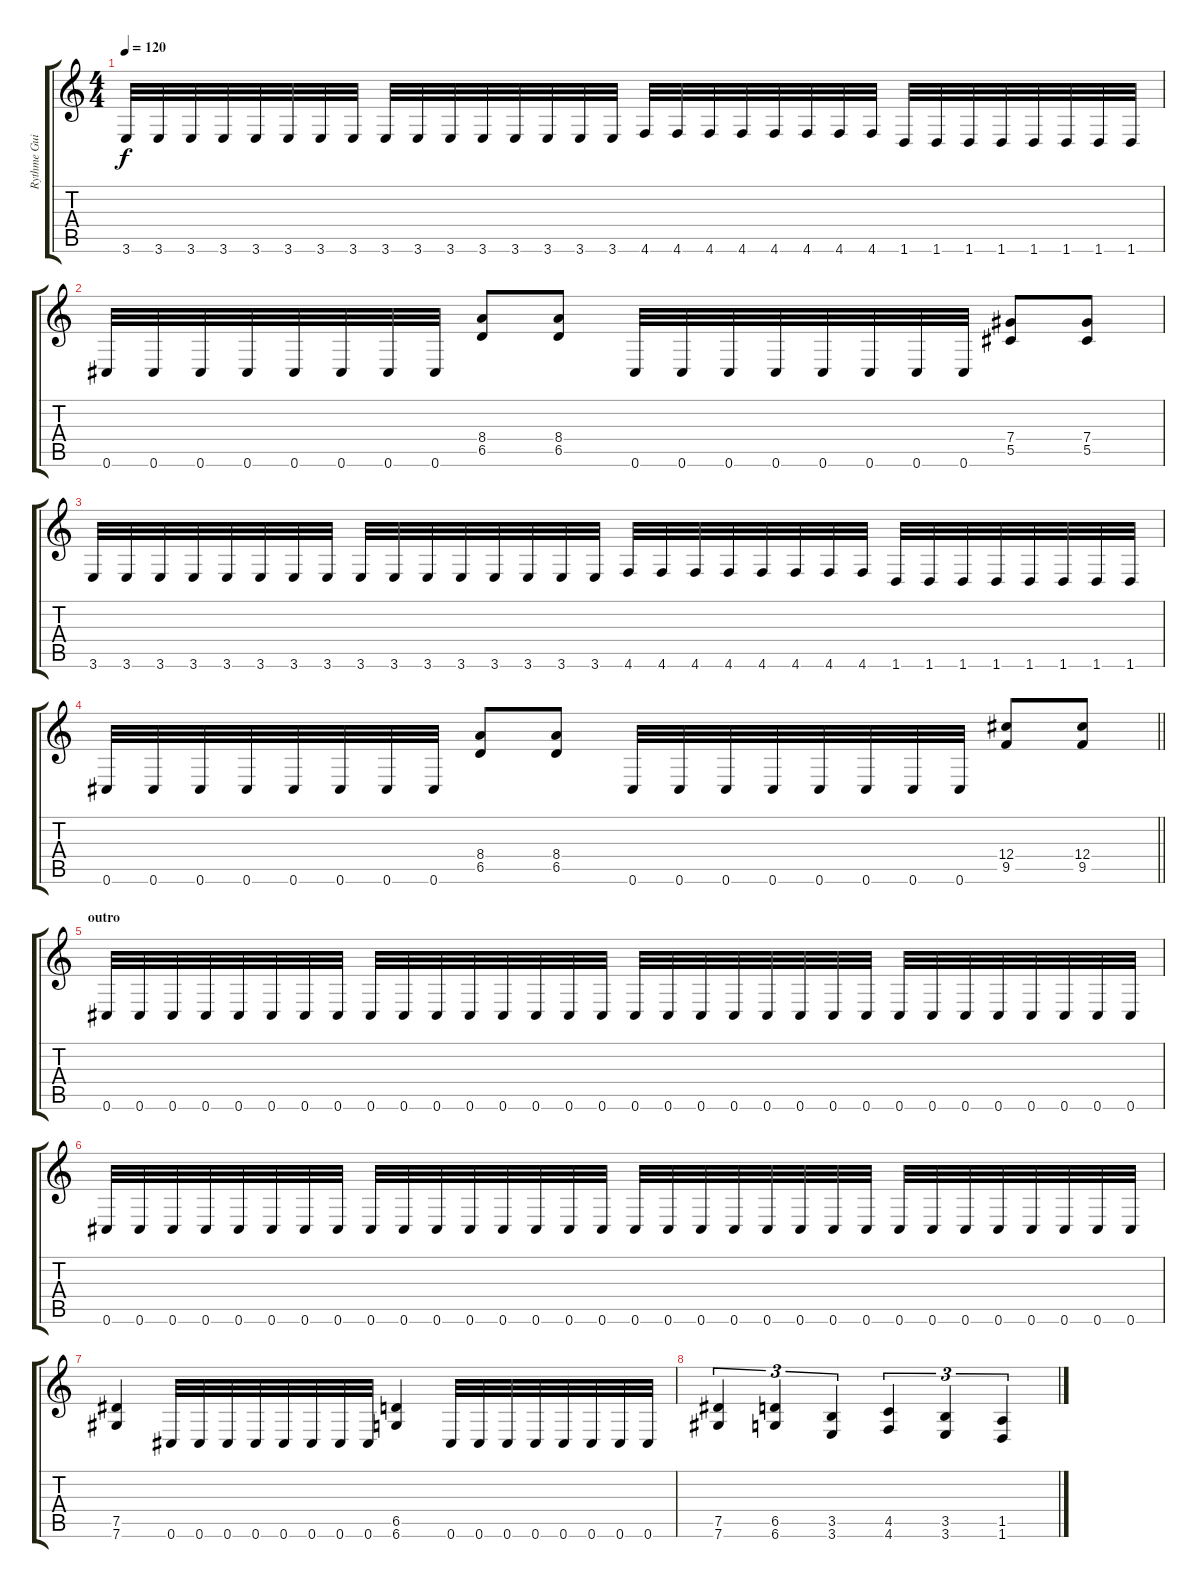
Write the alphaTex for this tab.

\track ("Rythme Guitar" "Rythme Gui") {instrument distortionguitar}
\staff {score tabs}
\tuning (Eb4 Bb3 Gb3 Db3 Ab2 Db2) {hide}
\ts (4 4)
\tempo 120
\clef g2
\ks c
3.6.32{dy f} 3.6.32 3.6.32 3.6.32 3.6.32 3.6.32 3.6.32 3.6.32 3.6.32 3.6.32 3.6.32 3.6.32 3.6.32 3.6.32 3.6.32 3.6.32 4.6.32 4.6.32 4.6.32 4.6.32 4.6.32 4.6.32 4.6.32 4.6.32 1.6.32 1.6.32 1.6.32 1.6.32 1.6.32 1.6.32 1.6.32 1.6.32 |
0.6.32 0.6.32 0.6.32 0.6.32 0.6.32 0.6.32 0.6.32 0.6.32 (8.4 6.5).8 (8.4 6.5).8 0.6.32 0.6.32 0.6.32 0.6.32 0.6.32 0.6.32 0.6.32 0.6.32 (7.4 5.5).8 (7.4 5.5).8 |
3.6.32 3.6.32 3.6.32 3.6.32 3.6.32 3.6.32 3.6.32 3.6.32 3.6.32 3.6.32 3.6.32 3.6.32 3.6.32 3.6.32 3.6.32 3.6.32 4.6.32 4.6.32 4.6.32 4.6.32 4.6.32 4.6.32 4.6.32 4.6.32 1.6.32 1.6.32 1.6.32 1.6.32 1.6.32 1.6.32 1.6.32 1.6.32 |
\barLineRight lightlight
0.6.32 0.6.32 0.6.32 0.6.32 0.6.32 0.6.32 0.6.32 0.6.32 (8.4 6.5).8 (8.4 6.5).8 0.6.32 0.6.32 0.6.32 0.6.32 0.6.32 0.6.32 0.6.32 0.6.32 (12.4 9.5).8 (12.4 9.5).8 |
\section ("" "outro")
0.6.32 0.6.32 0.6.32 0.6.32 0.6.32 0.6.32 0.6.32 0.6.32 0.6.32 0.6.32 0.6.32 0.6.32 0.6.32 0.6.32 0.6.32 0.6.32 0.6.32 0.6.32 0.6.32 0.6.32 0.6.32 0.6.32 0.6.32 0.6.32 0.6.32 0.6.32 0.6.32 0.6.32 0.6.32 0.6.32 0.6.32 0.6.32 |
0.6.32 0.6.32 0.6.32 0.6.32 0.6.32 0.6.32 0.6.32 0.6.32 0.6.32 0.6.32 0.6.32 0.6.32 0.6.32 0.6.32 0.6.32 0.6.32 0.6.32 0.6.32 0.6.32 0.6.32 0.6.32 0.6.32 0.6.32 0.6.32 0.6.32 0.6.32 0.6.32 0.6.32 0.6.32 0.6.32 0.6.32 0.6.32 |
(7.5 7.6).4 0.6.32 0.6.32 0.6.32 0.6.32 0.6.32 0.6.32 0.6.32 0.6.32 (6.5 6.6).4 0.6.32 0.6.32 0.6.32 0.6.32 0.6.32 0.6.32 0.6.32 0.6.32 |
(7.5 7.6).4{tu (3 2)} (6.5 6.6).4{tu (3 2)} (3.5 3.6).4{tu (3 2)} (4.5 4.6).4{tu (3 2)} (3.5 3.6).4{tu (3 2)} (1.5 1.6).4{tu (3 2)}
